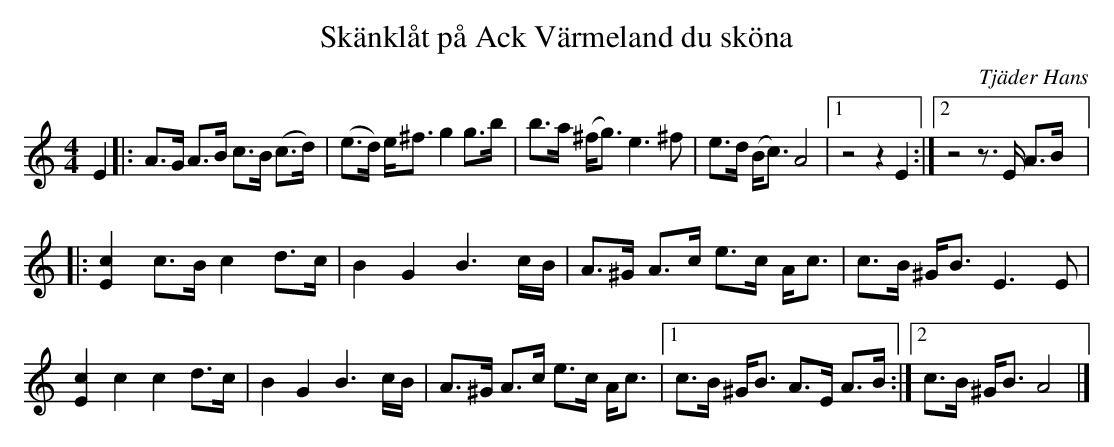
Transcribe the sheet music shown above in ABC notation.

X:1
T: Skänklåt på Ack Värmeland du sköna
C: Tjäder Hans
M: 4/4
L: 1/8
K: Am
E2|: A>G A>B c>B (c>d) | (e>d) e<^f g2 g>b | b>a (^f<g) e3 ^f | e>d (B<c) A4 |1 z4 z2 E2 :|2 z4 z>E A>B |:
[E2c2] c>B c2 d>c | B2 G2 B3 c/B/ | A>^G A>c e>c A<c | c>B ^G<B E3 E |
[E2c2] c2 c2 d>c | B2 G2 B3 c/B/ | A>^G A>c e>c A<c |1 c>B ^G<B A>E A>B :|2 c>B ^G<B A4 |]
